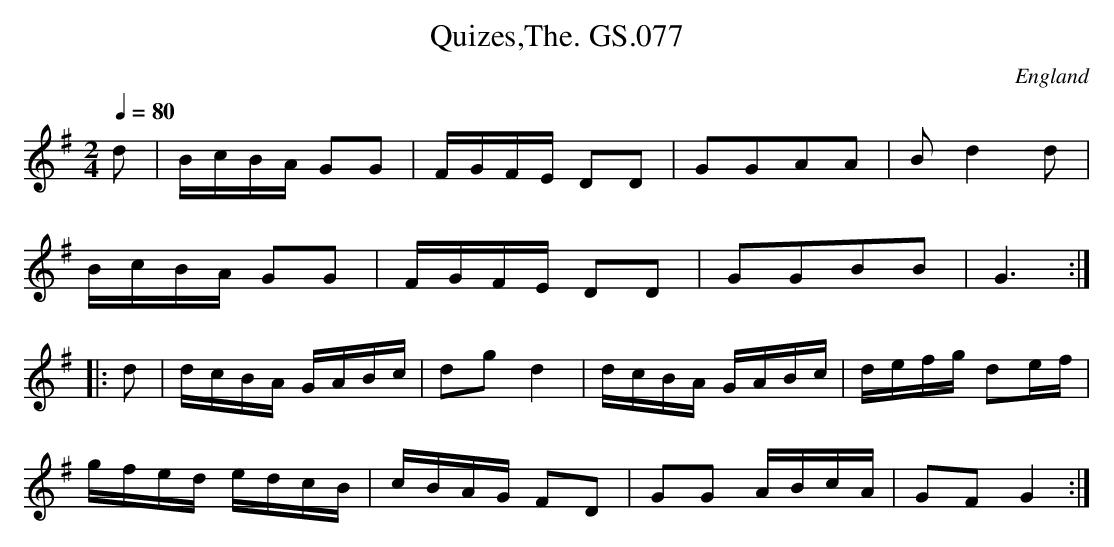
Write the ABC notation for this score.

X:1
T:Quizes,The. GS.077
L:1/16
M:2/4
O:England
Q:1/4=80
K:G major
d2 | BcBA G2G2 | FGFE D2D2 | G2G2A2A2 | B2d4d2 |!
BcBA G2G2 | FGFE D2D2| G2G2B2B2 | G6 :|!
|:d2 | dcBA GABc | d2g2 d4 | dcBA GABc | defg d2ef |!
gfed edcB | cBAG  F2D2 | G2G2 ABcA | G2F2 G4 :|
